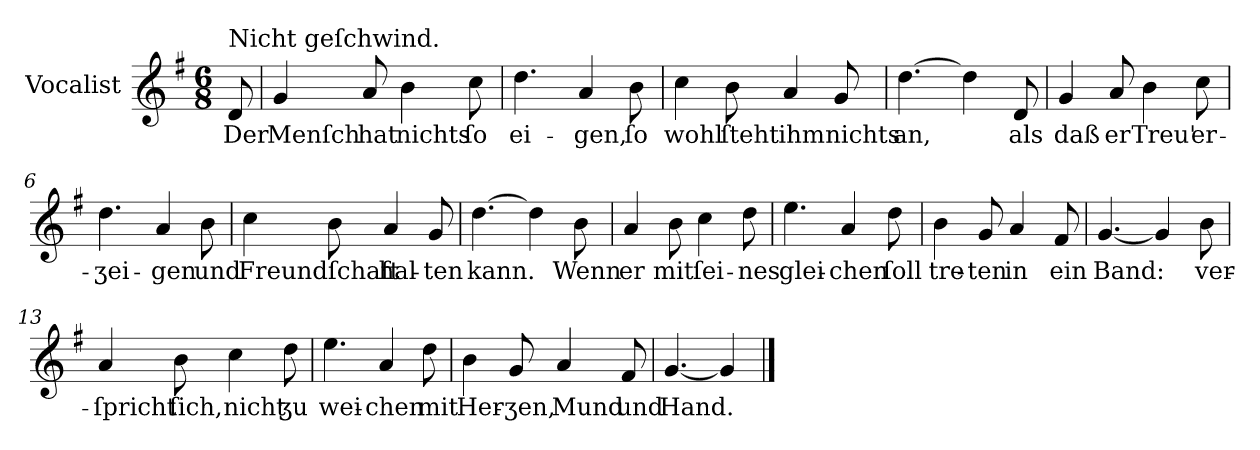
**kern	**text
*part1	*part1
*staff1	*staff1
*I"Vocalist	*
*clefG2	*
*k[f#]	*
*G:	*
*M6/8	*
=	=
!LO:TX:a:t=Nicht geſchwind.	!
8d	Der
=1	=1
4g	Menſch
8a	hat
4b	nichts
8cc	ſo
=2	=2
4.dd	ei-
4a	-gen,
8b	ſo
=3	=3
4cc	wohl
8b	ſteht
4a	ihm
8g	nichts
=4	=4
[4.dd	an,
4dd]	.
8d	als
=5	=5
4g	daß
8a	er
4b	Treu'
8cc	er-
=6	=6
4.dd	-ʒei-
4a	-gen
8b	und
=7	=7
4cc	Freundſchaft
8b	.
4a	hal-
8g	-ten
=8	=8
[4.dd	kann.
4dd]	.
8b	Wenn
=9	=9
4a	er
8b	mit
4cc	ſei-
8dd	-nes
=10	=10
4.ee	glei-
4a	-chen
8dd	ſoll
=11	=11
4b	tre-
8g	-ten
4a	in
8f#	ein
=12	=12
[4.g	Band:
4g]	.
8b	ver-
=13	=13
4a	-ſpricht
8b	ſich,
4cc	nicht
8dd	ʒu
=14	=14
4.ee	wei-
4a	-chen
8dd	mit
=15	=15
4b	Her-
8g	-ʒen,
4a	Mund
8f#	und
=16	=16
[4.g	Hand.
4g]	.
==	==
*-	*-
